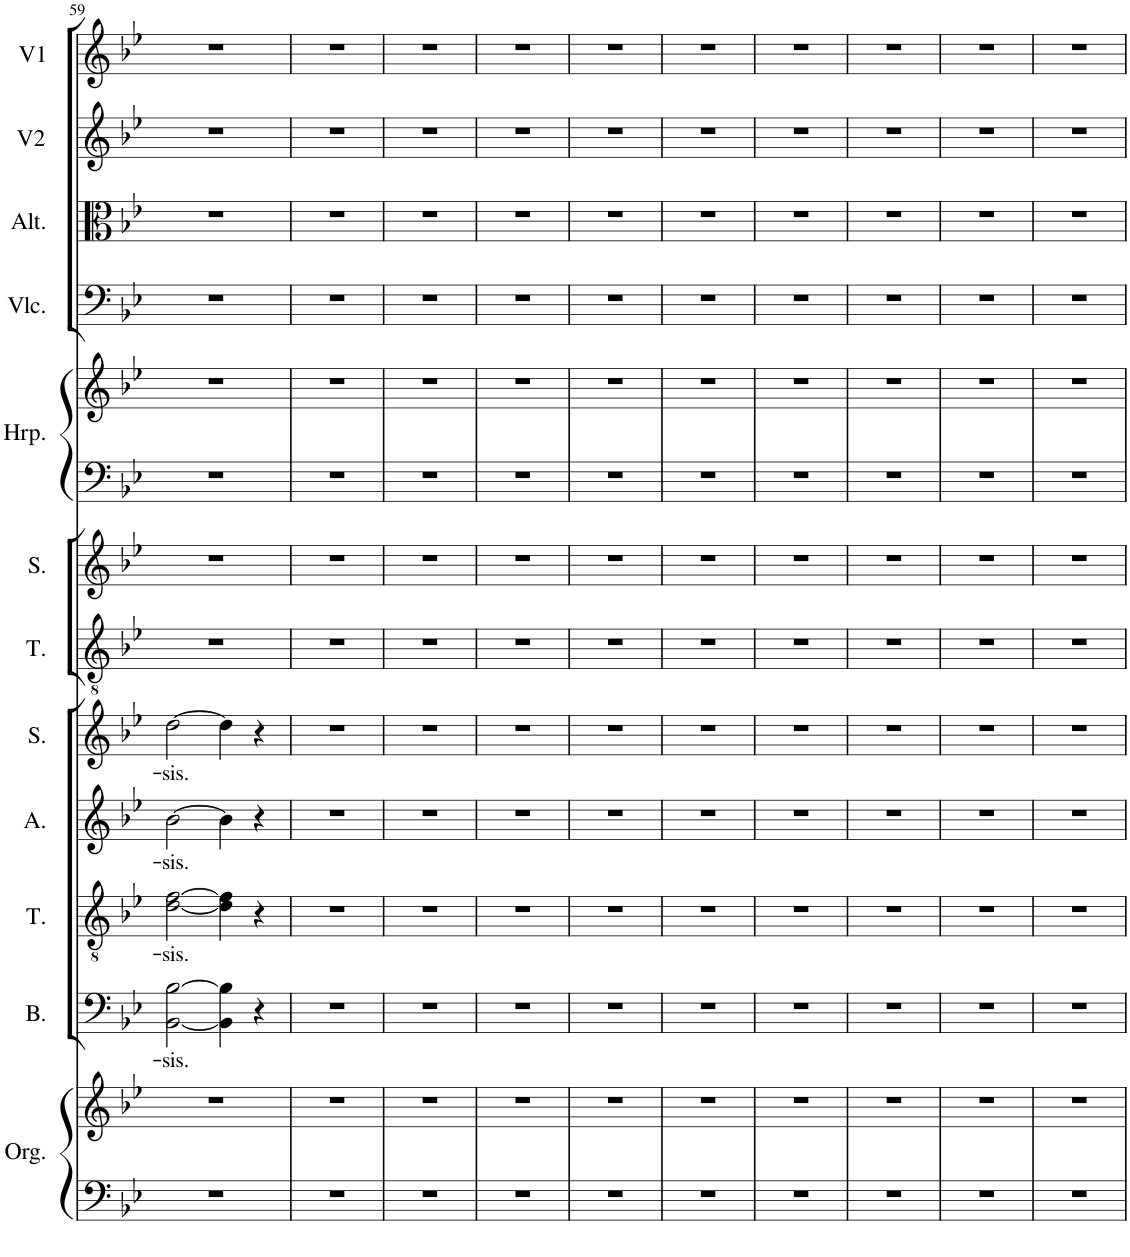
**kern	**kern	**kern	**text	**kern	**text	**kern	**text	**kern	**text	**kern	**kern	**kern	**kern	**kern	**kern	**kern	**kern
*part12	*part12	*part11	*part11	*part10	*part10	*part9	*part9	*part8	*part8	*part7	*part6	*part5	*part5	*part4	*part3	*part2	*part1
*staff14	*staff13	*staff12	*staff12	*staff11	*staff11	*staff10	*staff10	*staff9	*staff9	*staff8	*staff7	*staff6	*staff5	*staff4	*staff3	*staff2	*staff1
*I"Orgue	*	*I"Bass	*	*I"Ténor	*	*I"Alto	*	*I"Soprano	*	*I"Ténor Solo	*I"Soprano Solo	*I"Harpe	*	*I"Violoncelle	*I"Alto	*I"Violon 2	*I"Violon 1
*I'Org.	*	*I'B.	*	*I'T.	*	*I'A.	*	*I'S.	*	*I'T.	*I'S.	*I'Hrp.	*	*I'Vlc.	*I'Alt.	*I'V2	*I'V1
!!LO:PB:g=z
*clefF4	*clefG2	*clefF4	*	*clefGv2	*	*clefG2	*	*clefG2	*	*clefGv2	*clefG2	*clefF4	*clefG2	*clefF4	*clefC3	*clefG2	*clefG2
*k[b-e-]	*k[b-e-]	*k[b-e-]	*	*k[b-e-]	*	*k[b-e-]	*	*k[b-e-]	*	*k[b-e-]	*k[b-e-]	*k[b-e-]	*k[b-e-]	*k[b-e-]	*k[b-e-]	*k[b-e-]	*k[b-e-]
*M4/4	*M4/4	*M4/4	*	*M4/4	*	*M4/4	*	*M4/4	*	*M4/4	*M4/4	*M4/4	*M4/4	*M4/4	*M4/4	*M4/4	*M4/4
=59	=59	=59	=59	=59	=59	=59	=59	=59	=59	=59	=59	=59	=59	=59	=59	=59	=59
!	!	!	!LO:LY:b	!	!LO:LY:b	!	!LO:LY:b	!	!LO:LY:b	!	!	!	!	!	!	!	!
1r	1r	[2BB-\ [2B-\	-sis.	[2d\ [2f\	-sis.	[2b-\	-sis.	[2dd\	-sis.	1r	1r	1r	1r	1r	1r	1r	1r
.	.	4BB-\] 4B-\]	.	4d\] 4f\]	.	4b-\]	.	4dd\]	.	.	.	.	.	.	.	.	.
.	.	4r	.	4r	.	4r	.	4r	.	.	.	.	.	.	.	.	.
=60	=60	=60	=60	=60	=60	=60	=60	=60	=60	=60	=60	=60	=60	=60	=60	=60	=60
1r	1r	1r	.	1r	.	1r	.	1r	.	1r	1r	1r	1r	1r	1r	1r	1r
=61	=61	=61	=61	=61	=61	=61	=61	=61	=61	=61	=61	=61	=61	=61	=61	=61	=61
1r	1r	1r	.	1r	.	1r	.	1r	.	1r	1r	1r	1r	1r	1r	1r	1r
=62	=62	=62	=62	=62	=62	=62	=62	=62	=62	=62	=62	=62	=62	=62	=62	=62	=62
1r	1r	1r	.	1r	.	1r	.	1r	.	1r	1r	1r	1r	1r	1r	1r	1r
=63	=63	=63	=63	=63	=63	=63	=63	=63	=63	=63	=63	=63	=63	=63	=63	=63	=63
1r	1r	1r	.	1r	.	1r	.	1r	.	1r	1r	1r	1r	1r	1r	1r	1r
=64	=64	=64	=64	=64	=64	=64	=64	=64	=64	=64	=64	=64	=64	=64	=64	=64	=64
1r	1r	1r	.	1r	.	1r	.	1r	.	1r	1r	1r	1r	1r	1r	1r	1r
=65	=65	=65	=65	=65	=65	=65	=65	=65	=65	=65	=65	=65	=65	=65	=65	=65	=65
1r	1r	1r	.	1r	.	1r	.	1r	.	1r	1r	1r	1r	1r	1r	1r	1r
=66	=66	=66	=66	=66	=66	=66	=66	=66	=66	=66	=66	=66	=66	=66	=66	=66	=66
1r	1r	1r	.	1r	.	1r	.	1r	.	1r	1r	1r	1r	1r	1r	1r	1r
=67	=67	=67	=67	=67	=67	=67	=67	=67	=67	=67	=67	=67	=67	=67	=67	=67	=67
1r	1r	1r	.	1r	.	1r	.	1r	.	1r	1r	1r	1r	1r	1r	1r	1r
=68	=68	=68	=68	=68	=68	=68	=68	=68	=68	=68	=68	=68	=68	=68	=68	=68	=68
1r	1r	1r	.	1r	.	1r	.	1r	.	1r	1r	1r	1r	1r	1r	1r	1r
=	=	=	=	=	=	=	=	=	=	=	=	=	=	=	=	=	=
*-	*-	*-	*-	*-	*-	*-	*-	*-	*-	*-	*-	*-	*-	*-	*-	*-	*-
